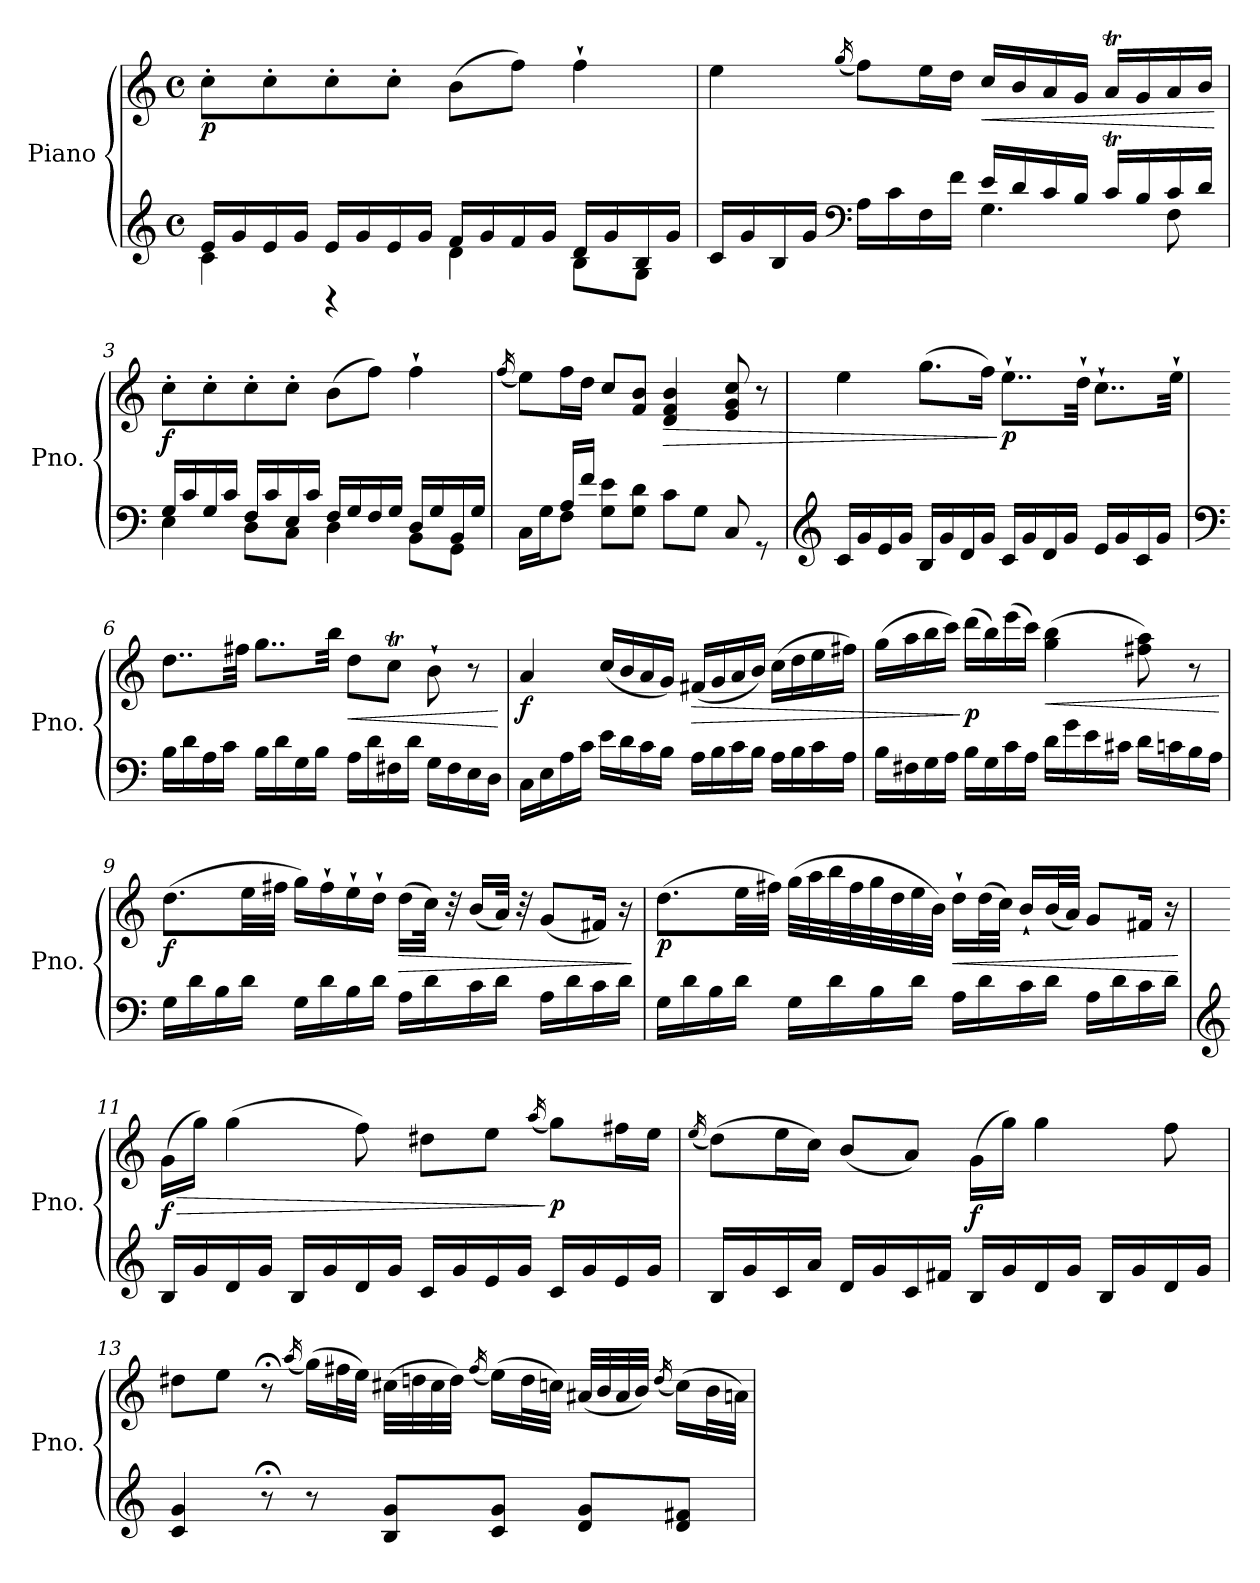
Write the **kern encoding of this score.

**kern	**kern	**dynam
*part1	*part1	*part1
*staff2	*staff1	*staff1/2
*I"Piano	*	*
*I'Pno.	*	*
*clefG2	*clefG2	*
*k[]	*k[]	*
*M4/4	*M4/4	*
*met(c)	*met(c)	*
*MM52	*MM52	*
=1	=1	=1
*^	*	*
!	!	!	!LO:DY:b
4c\	16e/LL	8cc'\L	p
.	16g/	.	.
.	16e/	8cc'\	.
.	16g/JJ	.	.
4rBB	16e/LL	8cc'\	.
.	16g/	.	.
.	16e/	8cc'\J	.
.	16g/JJ	.	.
4d\	16f/LL	(>8b\L	.
.	16g/	.	.
.	16f/	8ff\J)	.
.	16g/JJ	.	.
8B\L	16d/LL	4ff`\	.
.	16g/	.	.
8G\J	16B/	.	.
.	16g/JJ	.	.
=2	=2	=2	=2
16c/LL	2ryy	4ee\	.
16g/	.	.	.
16B/	.	.	.
16g/JJ	.	.	.
*clefF4	*	*	*
.	.	(<16qgg/	.
16A\LL	.	8ff\L)	.
16c\	.	.	.
16F\	.	16ee\L	.
16f\JJ	.	16dd\JJ	.
!	!	!	!LO:HP:b
16e/LL	4.G\	16cc/LL	<
16d/	.	16b/	.
16c/	.	16a/	.
16B/JJ	.	16g/JJ	.
16cT/LL	.	16aT/LL	.
16B/	.	16g/	.
16c/	8F\	16a/	.
16d/JJ	.	16b/JJ	.
*v	*v	*	*
.	.	[
!!LO:LB:g=z
=3	=3	=3
*^	*	*
!	!	!	!LO:DY:b
4E\	16G/LL	8cc'\L	f
.	16c/	.	.
.	16G/	8cc'\	.
.	16c/JJ	.	.
8D\L	16F/LL	8cc'\	.
.	16c/	.	.
8C\J	16E/	8cc'\J	.
.	16c/JJ	.	.
4D\	16F/LL	(>8b\L	.
.	16G/	.	.
.	16F/	8ff\J)	.
.	16G/JJ	.	.
8BB\L	16D/LL	4ff`\	.
.	16G/	.	.
8GG\J	16BB/	.	.
.	16G/JJ	.	.
=4	=4	=4	=4
.	.	(<16qff/	.
16C\LL	8ryy	8ee\L)	.
16G\J	.	.	.
8F\J	16A/LL	16ff\L	.
.	16f/JJ	16dd\JJ	.
8G\ 8e\L	2.ryy	8cc/L	.
8G\ 8d\J	.	8f/ 8b/J	.
!	!	!	!LO:HP:b
8c\L	.	4d/ 4f/ 4b/	>
8G\J	.	.	.
8C/	.	8e/ 8g/ 8cc/	.
8rGG	.	8r	.
*v	*v	*	*
=5	=5	=5
*clefG2	*	*
16c/LL	4ee\	.
16g/	.	.
16e/	.	.
16g/JJ	.	.
16B/LL	(>8.gg\L	.
16g/	.	.
16d/	.	.
16g/JJ	16ff\Jk)	.
!	!	!LO:DY:n=1:b
16c/LL	8..ee`\L	] p
16g/	.	.
16d/	.	.
16g/JJ	.	.
.	32dd`\Jkk	.
16e/LL	8..cc`\L	.
16g/	.	.
16c/	.	.
16g/JJ	.	.
.	32ee`\Jkk	.
!!LO:LB:g=z
=6	=6	=6
*clefF4	*	*
16B\LL	8..dd\L	.
16d\	.	.
16A\	.	.
16c\JJ	.	.
.	32ff#X\Jkk	.
16B\LL	8..gg\L	.
16d\	.	.
16G\	.	.
16B\JJ	.	.
.	32bb\Jkk	.
!	!	!LO:HP:b
16A\LL	8dd\L	<
16d\	.	.
16F#X\	8ccT\J	.
16d\JJ	.	.
16G\LL	8b`\	.
16F#\	.	.
16E\	8r	.
16D\JJ	.	.
.	.	[
=7	=7	=7
!	!	!LO:DY:b
16C\LL	4a/	f
16E\	.	.
16A\	.	.
16c\JJ	.	.
16e\LL	(<16cc/LL	.
16d\	16b/	.
16c\	16a/	.
16B\JJ	16g/JJ)	.
!	!	!LO:HP:b
16A\LL	(<16f#X/LL	>
16B\	16g/	.
16c\	16a/	.
16B\JJ	16b/JJ)	.
16A\LL	(>16cc\LL	.
16B\	16dd\	.
16c\	16ee\	.
16A\JJ	16ff#X\JJ)	.
!!LO:LB:g=z
=8	=8	=8
16B\LL	(>16gg\LL	.
16F#X\	16aa\	.
16G\	16bb\	.
16A\JJ	16ccc\JJ)	.
!	!	!LO:DY:n=1:b
16B\LL	(>16ddd\LL	] p
16G\	16bb\)	.
16c\	(>16eee\	.
16A\JJ	16ccc\JJ)	.
!	!	!LO:HP:b
16d\LL	(>4gg\ 4bb\	<
16g\	.	.
16e\	.	.
16c#X\JJ	.	.
16d\LL	8ff#X\ 8aa\)	.
16cn\	.	.
16B\	8r	.
16A\JJ	.	.
.	.	[
=9	=9	=9
!	!	!LO:DY:b
16G\LL	(>8.dd\L	f
16d\	.	.
16B\	.	.
16d\JJ	32ee\LL	.
.	32ff#X\JJJ	.
16G\LL	16gg\LL)	.
16d\	16ff#`\	.
16B\	16ee`\	.
16d\JJ	16dd`\JJ	.
!	!	!LO:HP:b
16A\LL	(>16dd\LL	>
16d\	32cc\JJk)	.
.	32r	.
16c\	(<16b/LL	.
16d\JJ	32a/JJk)	.
.	32r	.
16A\LL	(<8g/L	.
16d\	.	.
16c\	16f#X/Jk)	.
16d\JJ	16r	.
.	.	]
!!LO:LB:g=z
=10	=10	=10
!	!	!LO:DY:b
16G\LL	(>8.dd\L	p
16d\	.	.
16B\	.	.
16d\JJ	32ee\LL	.
.	32ff#X\JJJ)	.
16G\LL	(>32gg\LLL	.
.	32aa\	.
16d\	32bb\	.
.	32ff#\	.
16B\	32gg\	.
.	32dd\	.
16d\JJ	32ee\	.
.	32b\JJJ)	.
!	!	!LO:HP:b
16A\LL	16dd`\LL	<
16d\	(>32dd\L	.
.	32cc\JJJ)	.
16c\	16b`/LL	.
16d\JJ	(<32b/L	.
.	32a/JJJ)	.
16A\LL	8g/L	.
16d\	.	.
16c\	16f#X/Jk	.
16d\JJ	16r	.
.	.	[
=11	=11	=11
*clefG2	*	*
!	!	!LO:HP:b
!	!	!LO:DY:n=1:b
16B/LL	(>16g\LL	> f
16g/	16gg\JJ)	.
16d/	(>4gg\	.
16g/JJ	.	.
16B/LL	.	.
16g/	.	.
16d/	8ff\)	.
16g/JJ	.	.
16c/LL	8dd#X\L	.
16g/	.	.
16e/	8ee\J	.
16g/JJ	.	.
.	(<16qaa/	.
!	!	!LO:DY:n=2:b
16c/LL	8gg\L)	] p
16g/	.	.
16e/	16ff#X\L	.
16g/JJ	16ee\JJ	.
!!LO:PB:g=z
=12	=12	=12
.	(<16qee/	.
16B/LL	(>8dd\L)	.
16g/	.	.
16c/	16ee\L	.
16a/JJ	16cc\JJ)	.
16d/LL	(<8b/L	.
16g/	.	.
16c/	8a/J)	.
16f#X/JJ	.	.
!	!	!LO:DY:b
16B/LL	(>16g\LL	f
16g/	16gg\JJ)	.
16d/	4gg\	.
16g/JJ	.	.
16B/LL	.	.
16g/	.	.
16d/	8ff\	.
16g/JJ	.	.
=13	=13	=13
4c/ 4g/	8dd#X\L	.
.	8ee\J	.
8r;<	8r;<	.
.	(<16qaa/	.
8r	(>16gg\LL)	.
.	32ff#X\L	.
.	32ee\JJJ)	.
8B/ 8g/L	(>32cc#X\LLL	.
.	32ddn\	.
.	32cc#\	.
.	32dd\JJJ)	.
.	(<16qff#/	.
8c/ 8g/J	(>16ee\LL)	.
.	32dd\L	.
.	32ccn\JJJ)	.
8d/ 8g/L	(<32a#X/LLL	.
.	32b/	.
.	32a#/	.
.	32b/JJJ)	.
.	(<16qdd/	.
8d/ 8f#X/J	(>16cc\LL)	.
.	32b\L	.
.	32an\JJJ)	.
=	=	=
*-	*-	*-
